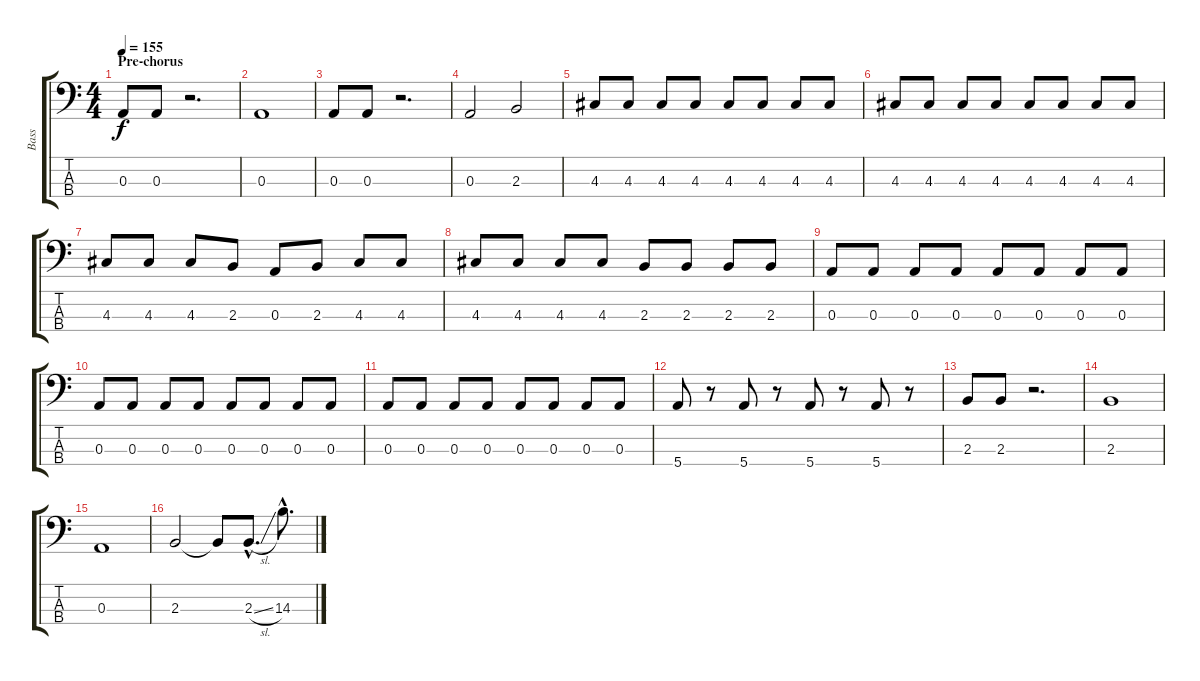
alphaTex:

\track ("Bass" "Bass") {instrument electricbassfinger}
\staff {score tabs}
\tuning (G2 D2 A1 E1) {hide}
\ts (4 4)
\section ("" "Pre-chorus")
\tempo 155
\clef f4
\ks c
0.3.8{dy f} 0.3.8 r.2{d} |
0.3.1 |
0.3.8 0.3.8 r.2{d} |
0.3.2 2.3.2 |
4.3.8 4.3.8 4.3.8 4.3.8 4.3.8 4.3.8 4.3.8 4.3.8 |
4.3.8 4.3.8 4.3.8 4.3.8 4.3.8 4.3.8 4.3.8 4.3.8 |
4.3.8 4.3.8 4.3.8 2.3.8 0.3.8 2.3.8 4.3.8 4.3.8 |
4.3.8 4.3.8 4.3.8 4.3.8 2.3.8 2.3.8 2.3.8 2.3.8 |
0.3.8 0.3.8 0.3.8 0.3.8 0.3.8 0.3.8 0.3.8 0.3.8 |
0.3.8 0.3.8 0.3.8 0.3.8 0.3.8 0.3.8 0.3.8 0.3.8 |
0.3.8 0.3.8 0.3.8 0.3.8 0.3.8 0.3.8 0.3.8 0.3.8 |
5.4.8 r.8 5.4.8 r.8 5.4.8 r.8 5.4.8 r.8 |
2.3.8 2.3.8 r.2{d} |
2.3.1 |
0.3.1 |
2.3.2 2.3{t}.8 2.3{sl hac}.8{d} 14.3{sl hac}.8{d}
